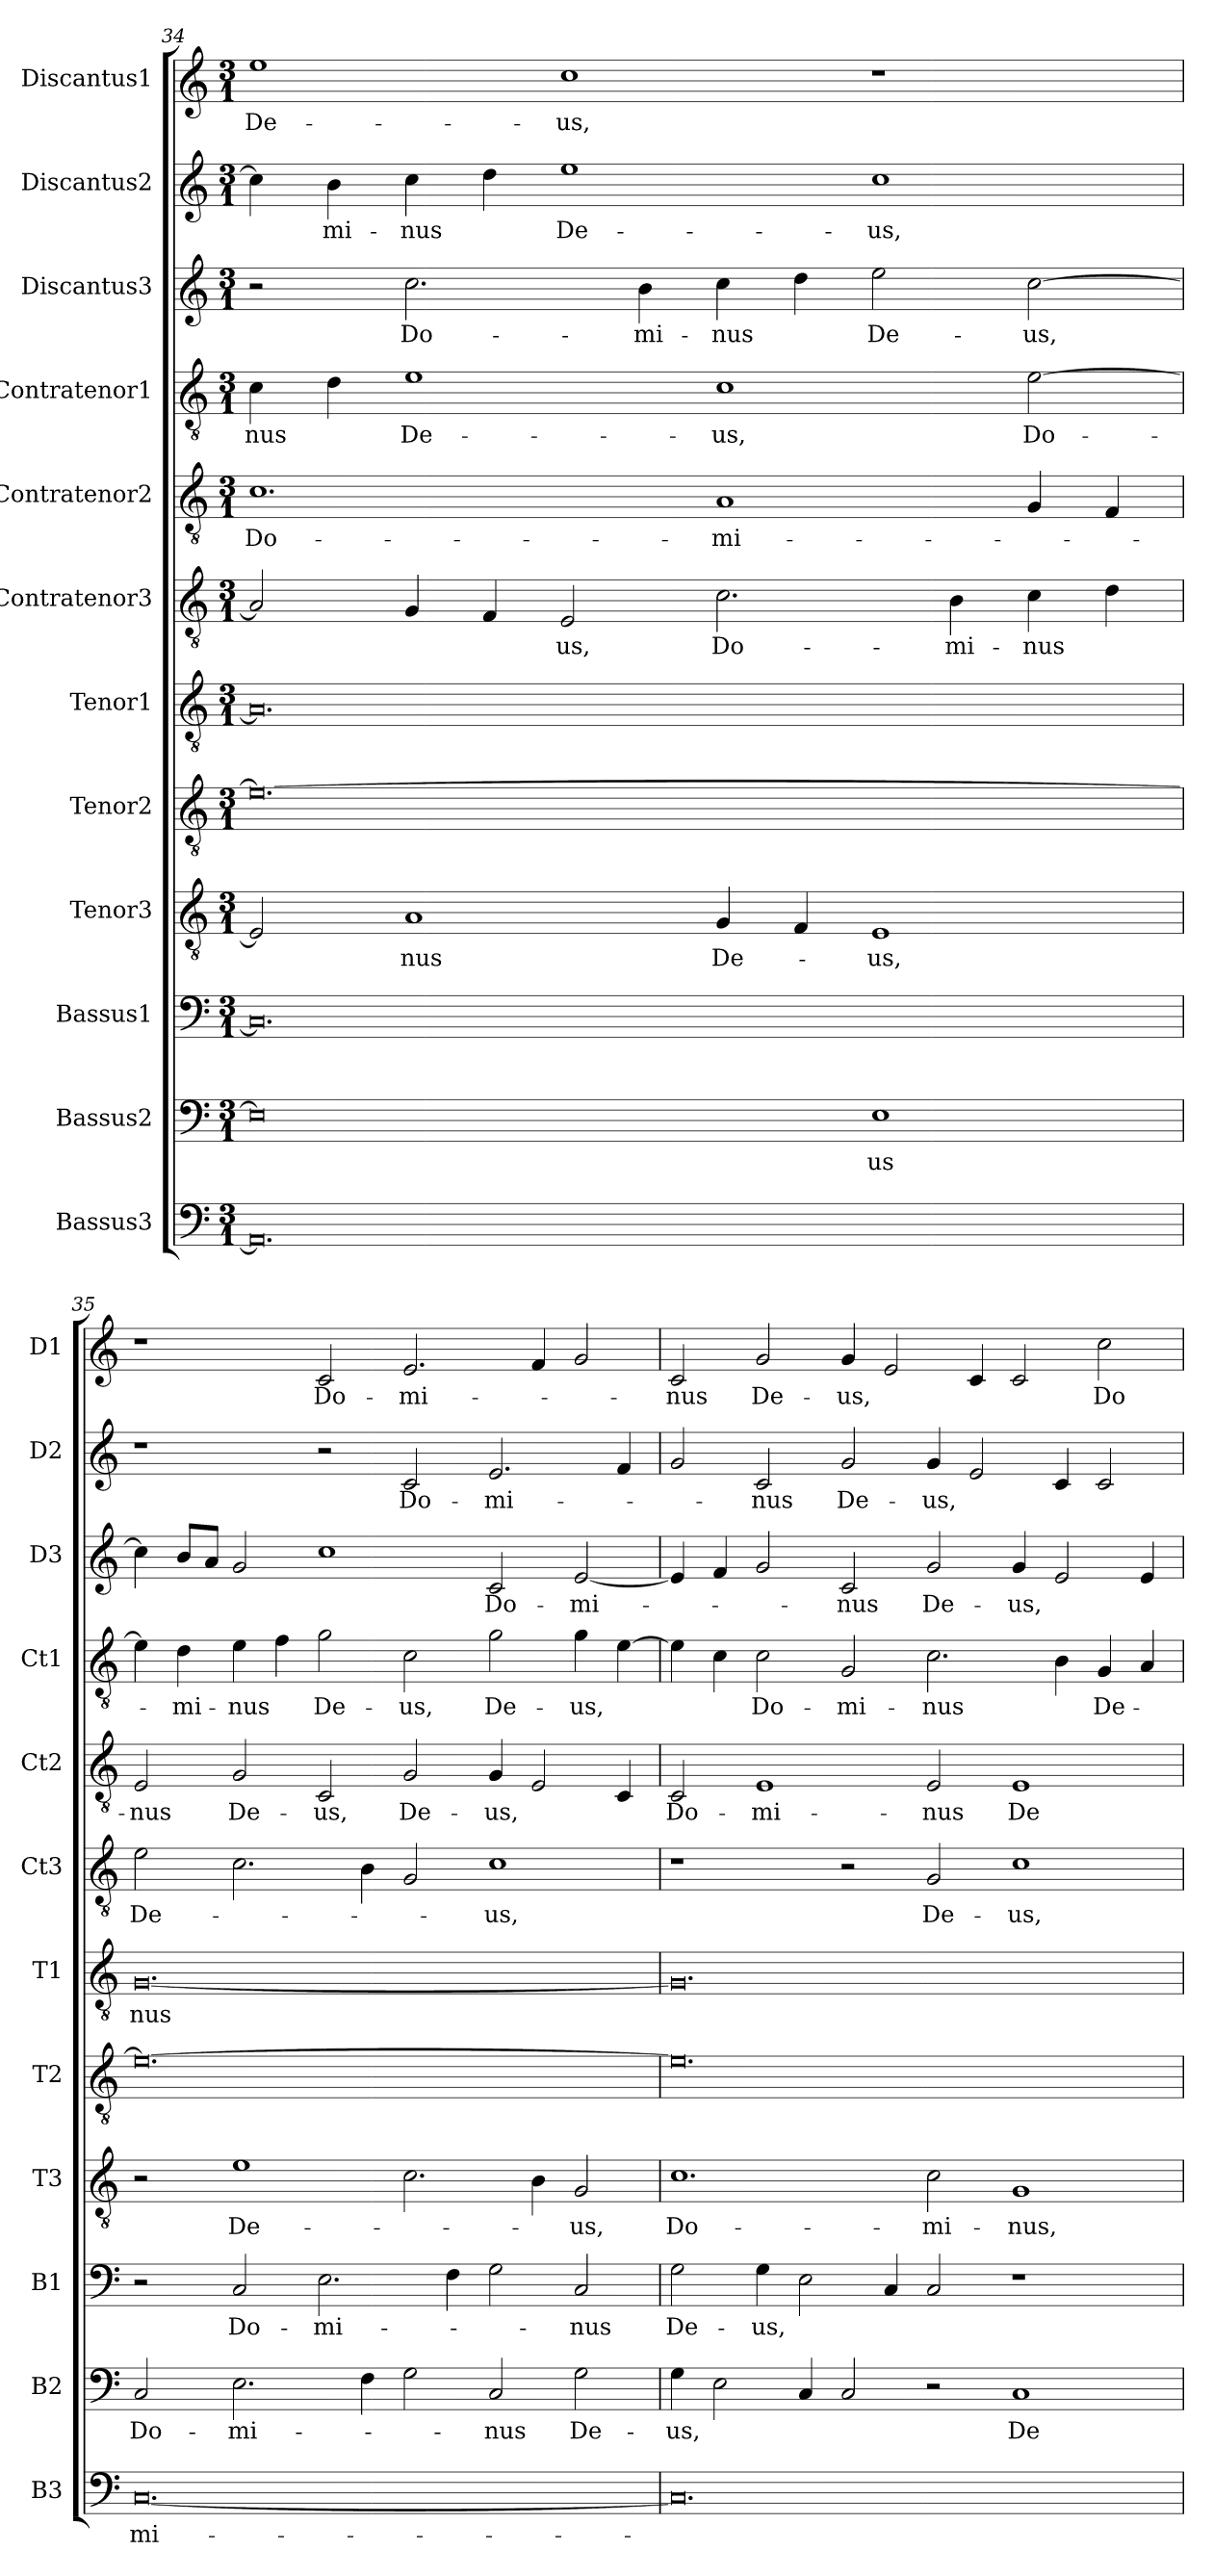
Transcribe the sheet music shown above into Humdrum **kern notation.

**kern	**text	**kern	**text	**kern	**text	**kern	**text	**kern	**kern	**text	**kern	**text	**kern	**text	**kern	**text	**kern	**text	**kern	**text	**kern	**text
*part12	*part12	*part11	*part11	*part10	*part10	*part9	*part9	*part8	*part7	*part7	*part6	*part6	*part5	*part5	*part4	*part4	*part3	*part3	*part2	*part2	*part1	*part1
*staff12	*staff12	*staff11	*staff11	*staff10	*staff10	*staff9	*staff9	*staff8	*staff7	*staff7	*staff6	*staff6	*staff5	*staff5	*staff4	*staff4	*staff3	*staff3	*staff2	*staff2	*staff1	*staff1
*I"Bassus3	*	*I"Bassus2	*	*I"Bassus1	*	*I"Tenor3	*	*I"Tenor2	*I"Tenor1	*	*I"Contratenor3	*	*I"Contratenor2	*	*I"Contratenor1	*	*I"Discantus3	*	*I"Discantus2	*	*I"Discantus1	*
*I'B3	*	*I'B2	*	*I'B1	*	*I'T3	*	*I'T2	*I'T1	*	*I'Ct3	*	*I'Ct2	*	*I'Ct1	*	*I'D3	*	*I'D2	*	*I'D1	*
*clefF4	*	*clefF4	*	*clefF4	*	*clefGv2	*	*clefGv2	*clefGv2	*	*clefGv2	*	*clefGv2	*	*clefGv2	*	*clefG2	*	*clefG2	*	*clefG2	*
*k[]	*	*k[]	*	*k[]	*	*k[]	*	*k[]	*k[]	*	*k[]	*	*k[]	*	*k[]	*	*k[]	*	*k[]	*	*k[]	*
*M3/1	*	*M3/1	*	*M3/1	*	*M3/1	*	*M3/1	*M3/1	*	*M3/1	*	*M3/1	*	*M3/1	*	*M3/1	*	*M3/1	*	*M3/1	*
=34	=34	=34	=34	=34	=34	=34	=34	=34	=34	=34	=34	=34	=34	=34	=34	=34	=34	=34	=34	=34	=34	=34
0.AA/]	.	0E\]	.	0.C/]	.	2E/]	.	0.e\_	0.A/]	.	2A/]	.	1.c\	Do-	4c\	-nus	2r	.	4cc\]	.	1ee\	De-
.	.	.	.	.	.	.	.	.	.	.	.	.	.	.	4d\	.	.	.	4b\	-mi-	.	.
.	.	.	.	.	.	1A/	-nus	.	.	.	4G/	.	.	.	1e\	De-	2.cc\	Do-	4cc\	-nus	.	.
.	.	.	.	.	.	.	.	.	.	.	4F/	.	.	.	.	.	.	.	4dd\	.	.	.
.	.	.	.	.	.	.	.	.	.	.	2E/	-us,	.	.	.	.	.	.	1ee\	De-	1cc\	-us,
.	.	.	.	.	.	.	.	.	.	.	.	.	.	.	.	.	4b\	-mi-	.	.	.	.
.	.	.	.	.	.	4G/	De-	.	.	.	2.c\	Do-	1A/	-mi-	1c\	-us,	4cc\	-nus	.	.	.	.
.	.	.	.	.	.	4F/	.	.	.	.	.	.	.	.	.	.	4dd\	.	.	.	.	.
.	.	1E\	-us	.	.	1E/	-us,	.	.	.	.	.	.	.	.	.	2ee\	De-	1cc\	-us,	1r	.
.	.	.	.	.	.	.	.	.	.	.	4B\	-mi-	.	.	.	.	.	.	.	.	.	.
.	.	.	.	.	.	.	.	.	.	.	4c\	-nus	4G/	.	[2e\	Do-	[2cc\	-us,	.	.	.	.
.	.	.	.	.	.	.	.	.	.	.	4d\	.	4F/	.	.	.	.	.	.	.	.	.
=35	=35	=35	=35	=35	=35	=35	=35	=35	=35	=35	=35	=35	=35	=35	=35	=35	=35	=35	=35	=35	=35	=35
[0.C/	-mi-	2C/	Do-	2r	.	2r	.	0.e\_	[0.G/	-nus	2e\	De-	2E/	-nus	4e\]	.	4cc\]	.	1r	.	1r	.
.	.	.	.	.	.	.	.	.	.	.	.	.	.	.	4d\	-mi-	8b/L	.	.	.	.	.
.	.	.	.	.	.	.	.	.	.	.	.	.	.	.	.	.	8a/J	.	.	.	.	.
.	.	2.E\	-mi-	2C/	Do-	1e\	De-	.	.	.	2.c\	.	2G/	De-	4e\	-nus	2g/	.	.	.	.	.
.	.	.	.	.	.	.	.	.	.	.	.	.	.	.	4f\	.	.	.	.	.	.	.
.	.	.	.	2.E\	-mi-	.	.	.	.	.	.	.	2C/	-us,	2g\	De-	1cc\	.	2r	.	2c/	Do-
.	.	4F\	.	.	.	.	.	.	.	.	4B\	.	.	.	.	.	.	.	.	.	.	.
.	.	2G\	.	.	.	2.c\	.	.	.	.	2G/	.	2G/	De-	2c\	-us,	.	.	2c/	Do-	2.e/	-mi-
.	.	.	.	4F\	.	.	.	.	.	.	.	.	.	.	.	.	.	.	.	.	.	.
.	.	2C/	-nus	2G\	.	.	.	.	.	.	1c\	-us,	4G/	-us,	2g\	De-	2c/	Do-	2.e/	-mi-	.	.
.	.	.	.	.	.	4B\	.	.	.	.	.	.	2E/	.	.	.	.	.	.	.	4f/	.
.	.	2G\	De-	2C/	-nus	2G/	-us,	.	.	.	.	.	.	.	4g\	-us,	[2e/	-mi-	.	.	2g/	.
.	.	.	.	.	.	.	.	.	.	.	.	.	4C/	.	[4e\	.	.	.	4f/	.	.	.
=36	=36	=36	=36	=36	=36	=36	=36	=36	=36	=36	=36	=36	=36	=36	=36	=36	=36	=36	=36	=36	=36	=36
0.C/]	.	4G\	-us,	2G\	De-	1.c\	Do-	0.e\]	0.G/]	.	1r	.	2C/	Do-	4e\]	.	4e/]	.	2g/	.	2c/	-nus
.	.	2E\	.	.	.	.	.	.	.	.	.	.	.	.	4c\	.	4f/	.	.	.	.	.
.	.	.	.	4G\	-us,	.	.	.	.	.	.	.	1E/	-mi-	2c\	Do-	2g/	.	2c/	-nus	2g/	De-
.	.	4C/	.	2E\	.	.	.	.	.	.	.	.	.	.	.	.	.	.	.	.	.	.
.	.	2C/	.	.	.	.	.	.	.	.	2r	.	.	.	2G/	-mi-	2c/	-nus	2g/	De-	4g/	-us,
.	.	.	.	4C/	.	.	.	.	.	.	.	.	.	.	.	.	.	.	.	.	2e/	.
.	.	2r	.	2C/	.	2c\	-mi-	.	.	.	2G/	De-	2E/	-nus	2.c\	-nus	2g/	De-	4g/	-us,	.	.
.	.	.	.	.	.	.	.	.	.	.	.	.	.	.	.	.	.	.	2e/	.	4c/	.
.	.	1C/	De-	1r	.	1G/	-nus,	.	.	.	1c\	-us,	1E/	De-	.	.	4g/	-us,	.	.	2c/	.
.	.	.	.	.	.	.	.	.	.	.	.	.	.	.	4B\	.	2e/	.	4c/	.	.	.
.	.	.	.	.	.	.	.	.	.	.	.	.	.	.	4G/	De-	.	.	2c/	.	2cc\	Do-
.	.	.	.	.	.	.	.	.	.	.	.	.	.	.	4A/	.	4e/	.	.	.	.	.
=	=	=	=	=	=	=	=	=	=	=	=	=	=	=	=	=	=	=	=	=	=	=
*-	*-	*-	*-	*-	*-	*-	*-	*-	*-	*-	*-	*-	*-	*-	*-	*-	*-	*-	*-	*-	*-	*-
